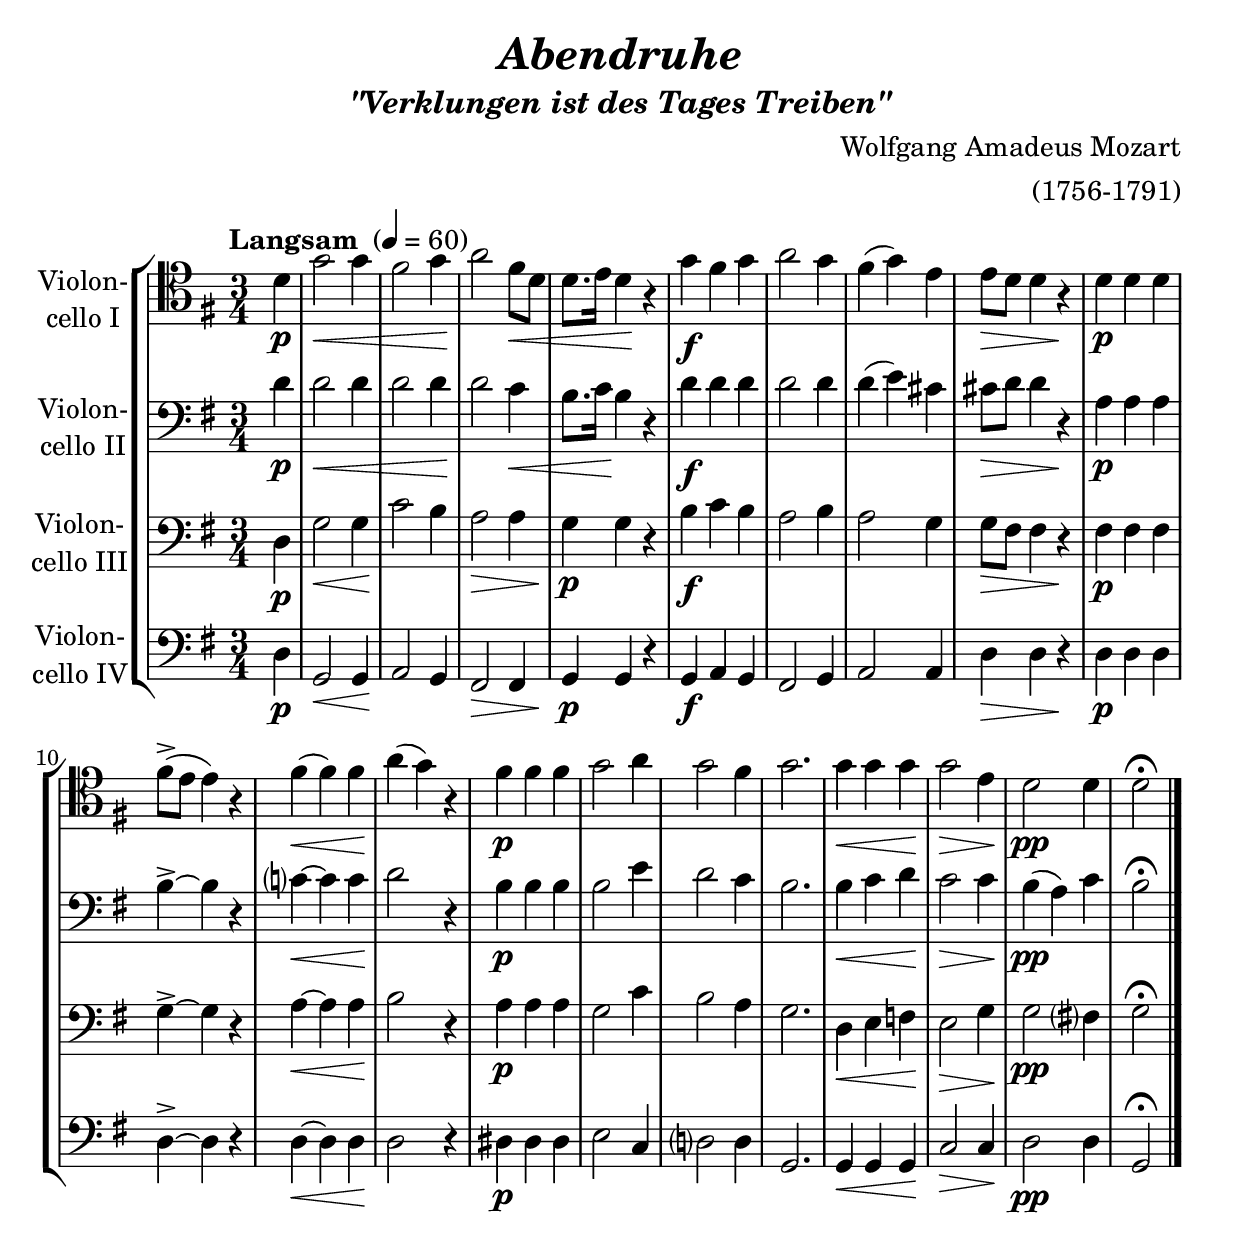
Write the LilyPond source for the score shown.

\version "2.18.2"
\include "deutsch.ly"
  
#(set-global-staff-size 24)

\header {
  title     = \markup \bold \italic "Abendruhe"
  subtitle  = \markup \bold \italic "\"Verklungen ist des Tages Treiben\""
  composer  = "Wolfgang Amadeus Mozart"
  arranger  = "(1756-1791)"
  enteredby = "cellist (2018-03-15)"
%  piece     = ""
}

voiceconsts = {
  \key b \major
  \time 3/4
  \clef "bass"
%  \numericTimeSignature
  \compressFullBarRests
  % Set default beaming for all staves
  \set Timing.beamExceptions = #'()
  \set Timing.baseMoment     = #(ly:make-moment 1 4)
  \set Timing.beatStructure  = #'(1 1 1)
  \tempo "Langsam " 4=60
}

micl = "clarinet"
mifl = "flute"
miob = "oboe"
mifh = "french horn"
misx = "tenor sax"
mist = "string ensemble 1"
miba = "cello"

va = \relative c' {
  \voiceconsts
  \clef "tenor"
  
  \partial 4 f4\p
  b2\< b4
  a2 b4\!
  c2 a8\< f
  f8. g16 f4\! r

  b\f a b
  c2 b4
  a( b) g
  g8\> f f4 r\!
  f\p f f

  a8(-> g g4) r
  a(\< a) a
  c(\! b) r
  a\p a a
  b2 c4

  b2 a4
  b2.
  b4\< b b\!
  b2\> g4\!
  f2\pp f4
  f2\fermata \bar "|."
}

vb = \relative c' {
  \voiceconsts
  
  \partial 4 f4\p
  f2\< f4
  f2 f4\!
  f2 es4\<
  d8. es16\! d4 r

  f\f f f
  f2 f4
  f( g) e
  e8\> f f4 r\!
  c\p c c

  d4~-> d r
  es?~\< es es\!
  f2 r4
  d\p d d
  d2 g4

  f2 es4
  d2.
  d4\< es f\!
  es2\> es4\!
  d(\pp c) es
  d2\fermata \bar "|."
}

vc = \relative c {
  \voiceconsts
  
  \partial 4 f4\p
  b2\< b4
  es2\! d4
  c2\> c4
  b\!\p b r

  d\f es d
  c2 d4
  c2 b4
  b8\> a a4 r\!
  a\p a a

  b~-> b r
  c~\< c c
  d2\! r4
  c\p c c
  b2 es4

  d2 c4
  b2.
  f4\< g as\!
  g2\> b4\!
  b2\pp a?4
  b2\fermata \bar "|."
}

vd = \relative c {
  \voiceconsts

  \partial 4 f4\p
  b,2\< b4
  c2\! b4
  a2\> a4
  b\!\p b r

  b\f c b
  a2 b4
  c2 c4
  f\> f r\!
  f\p f f

  f~-> f r
  f~\< f f
  f2\! r4
  fis\p fis fis
  g2 es4

  f?2 f4
  b,2.
  b4\< b b\!
  es2\> es4\!
  f2\pp f4
  b,2\fermata \bar "|."
}


music = \new StaffGroup <<

      \new Staff {
	\set Staff.midiInstrument = \miba
	\set Staff.instrumentName = \markup \center-column { "Violon-" "cello I" }
	\transpose b g { \va }
      }

      \new Staff {
	\set Staff.midiInstrument = \miba
	\set Staff.instrumentName = \markup \center-column { "Violon-" "cello II" }
	\transpose b g { \vb }
      }

      \new Staff {
	\set Staff.midiInstrument = \miba
	\set Staff.instrumentName = \markup \center-column { "Violon-" "cello III" }
	\transpose b g { \vc }
      }

      \new Staff {
	\set Staff.midiInstrument = \miba
	\set Staff.instrumentName = \markup \center-column { "Violon-" "cello IV" }
	\transpose b g { \vd }
      }
>>

\book {
  \score {
    \music
    \layout {}
  }

  \score {
    \unfoldRepeats \music

    \midi {
      \context {
        \Score
      }
    }
  }
}
